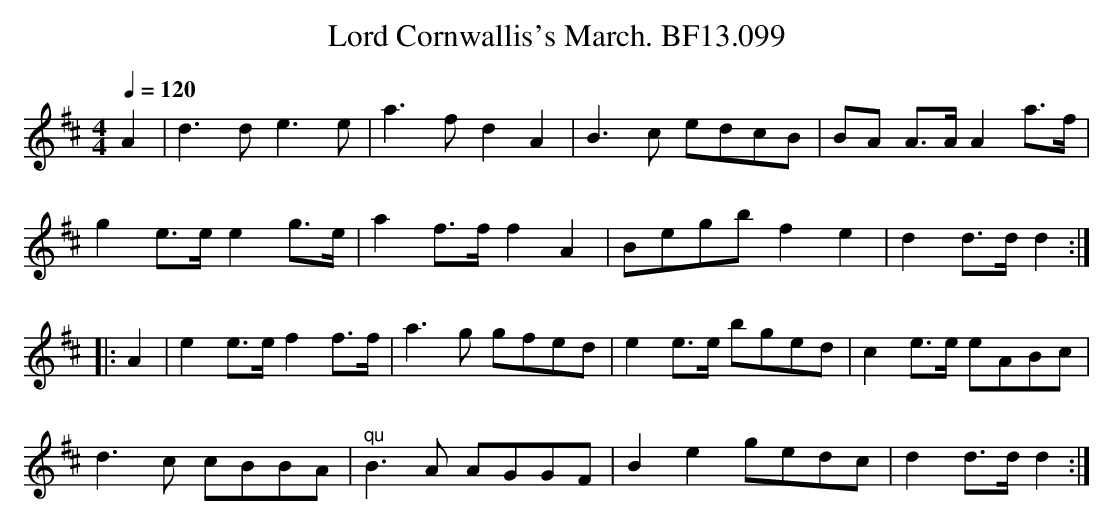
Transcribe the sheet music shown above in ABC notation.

X:1
T:Lord Cornwallis's March. BF13.099
M:4/4
L:1/8
Q:1/4=120
K:D major
A2|d3de3e|a3fd2A2|B3c edcB|BA A>A A2a>f|
g2e>ee2g>e|a2f>ff2A2|Begbf2e2|d2d>dd2:|
|:A2|e2e>ef2f>f|a3g gfed|e2e>e bged|c2e>e eABc|
d3c cBBA|"^qu"B3 A AGGF|B2e2gedc|d2d>dd2:|
